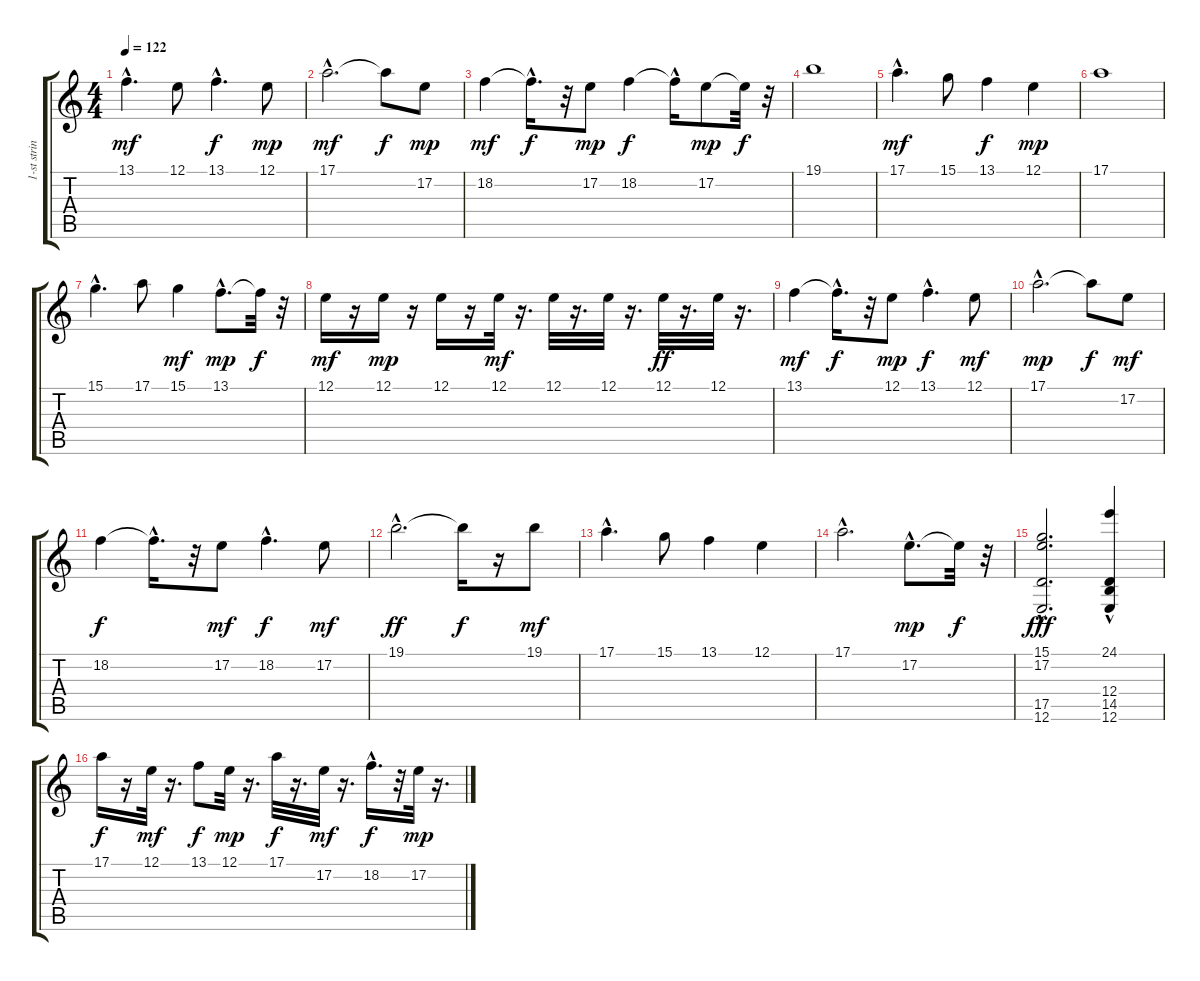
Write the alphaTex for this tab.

\track ("1-st strings" "1-st strin") {instrument stringensemble1}
\staff {score tabs}
\tuning (E4 B3 G3 D3 A2 E2) {hide}
\ts (4 4)
\tempo 122
\clef g2
\ks c
13.1{hac}.4{d dy mf} 12.1.8 13.1{hac}.4{d dy f} 12.1.8{dy mp} |
17.1{hac}.2{d dy mf} 17.1{t}.8{dy f} 17.2.8{dy mp} |
18.2.4{dy mf} 18.2{hac t}.16{d dy f} r.32 17.2.8{dy mp} 18.2.4{dy f} 18.2{hac t}.16 17.2.8{dy mp} 17.2{t}.32{dy f} r.32 |
19.1.1 |
17.1{hac}.4{d dy mf} 15.1.8 13.1.4{dy f} 12.1.4{dy mp} |
17.1.1 |
15.1{hac}.4{d} 17.1.8 15.1.4{dy mf} 13.1{hac}.8{d dy mp} 13.1{t}.32{dy f} r.32 |
12.1.16{dy mf} r.16 12.1.16{dy mp} r.16 12.1.16 r.16 12.1.32{dy mf} r.16{d} 12.1.32 r.16{d} 12.1.32 r.16{d} 12.1.32{dy ff} r.16{d} 12.1.32 r.16{d} |
13.1.4{dy mf} 13.1{hac t}.16{d dy f} r.32 12.1.8{dy mp} 13.1{hac}.4{d dy f} 12.1.8{dy mf} |
17.1{hac}.2{d dy mp} 17.1{t}.8{dy f} 17.2.8{dy mf} |
18.2.4{dy f} 18.2{hac t}.16{d} r.32 17.2.8{dy mf} 18.2{hac}.4{d dy f} 17.2.8{dy mf} |
19.1{hac}.2{d dy ff} 19.1{t}.16{dy f} r.16 19.1.8{dy mf} |
17.1{hac}.4{d} 15.1.8 13.1.4 12.1.4 |
17.1{hac}.2{d} 17.2{hac}.8{d dy mp} 17.2{t}.32{dy f} r.32 |
(15.1 17.2{hac} 17.5 12.6).2{d dy fff} (24.1 12.4 14.5{hac} 12.6).4 |
17.1.16{dy f} r.16 12.1.32{dy mf} r.16{d} 13.1.8{dy f} 12.1.32{dy mp} r.16{d} 17.1.32{dy f} r.16{d} 17.2.32{dy mf} r.16{d} 18.2{hac}.16{d dy f} r.32 17.2.32{dy mp} r.16{d}
